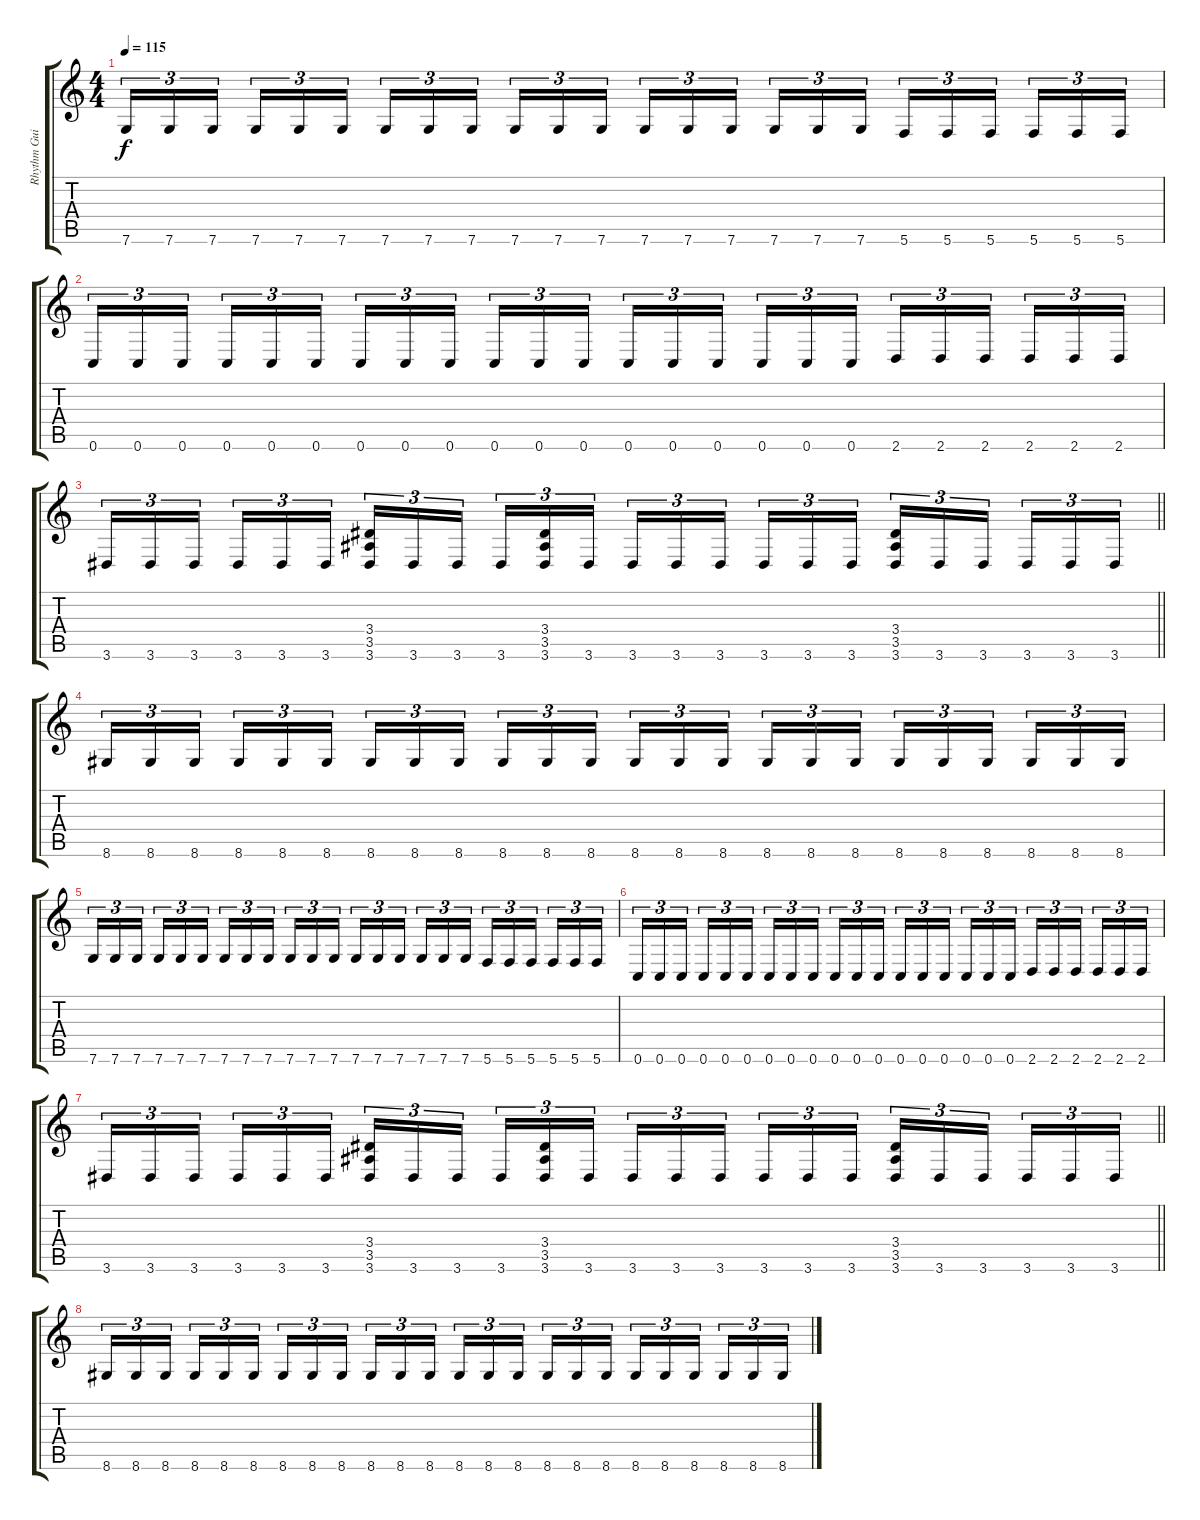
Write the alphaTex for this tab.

\track ("Rhythm Guitar - Joe Duplantier" "Rhythm Gui") {instrument distortionguitar}
\staff {score tabs}
\tuning (D4 A3 F3 C3 G2 C2) {hide}
\ts (4 4)
\tempo 115
\clef g2
\ks c
7.6.16{tu (3 2) dy f} 7.6.16{tu (3 2)} 7.6.16{tu (3 2) beam splitsecondary} 7.6.16{tu (3 2)} 7.6.16{tu (3 2)} 7.6.16{tu (3 2)} 7.6.16{tu (3 2)} 7.6.16{tu (3 2)} 7.6.16{tu (3 2) beam splitsecondary} 7.6.16{tu (3 2)} 7.6.16{tu (3 2)} 7.6.16{tu (3 2)} 7.6.16{tu (3 2)} 7.6.16{tu (3 2)} 7.6.16{tu (3 2) beam splitsecondary} 7.6.16{tu (3 2)} 7.6.16{tu (3 2)} 7.6.16{tu (3 2)} 5.6.16{tu (3 2)} 5.6.16{tu (3 2)} 5.6.16{tu (3 2) beam splitsecondary} 5.6.16{tu (3 2)} 5.6.16{tu (3 2)} 5.6.16{tu (3 2)} |
0.6.16{tu (3 2)} 0.6.16{tu (3 2)} 0.6.16{tu (3 2) beam splitsecondary} 0.6.16{tu (3 2)} 0.6.16{tu (3 2)} 0.6.16{tu (3 2)} 0.6.16{tu (3 2)} 0.6.16{tu (3 2)} 0.6.16{tu (3 2) beam splitsecondary} 0.6.16{tu (3 2)} 0.6.16{tu (3 2)} 0.6.16{tu (3 2)} 0.6.16{tu (3 2)} 0.6.16{tu (3 2)} 0.6.16{tu (3 2) beam splitsecondary} 0.6.16{tu (3 2)} 0.6.16{tu (3 2)} 0.6.16{tu (3 2)} 2.6.16{tu (3 2)} 2.6.16{tu (3 2)} 2.6.16{tu (3 2) beam splitsecondary} 2.6.16{tu (3 2)} 2.6.16{tu (3 2)} 2.6.16{tu (3 2)} |
\barLineRight lightlight
3.6.16{tu (3 2)} 3.6.16{tu (3 2)} 3.6.16{tu (3 2) beam splitsecondary} 3.6.16{tu (3 2)} 3.6.16{tu (3 2)} 3.6.16{tu (3 2)} (3.4 3.5 3.6).16{tu (3 2)} 3.6.16{tu (3 2)} 3.6.16{tu (3 2) beam splitsecondary} 3.6.16{tu (3 2)} (3.4 3.5 3.6).16{tu (3 2)} 3.6.16{tu (3 2)} 3.6.16{tu (3 2)} 3.6.16{tu (3 2)} 3.6.16{tu (3 2) beam splitsecondary} 3.6.16{tu (3 2)} 3.6.16{tu (3 2)} 3.6.16{tu (3 2)} (3.4 3.5 3.6).16{tu (3 2)} 3.6.16{tu (3 2)} 3.6.16{tu (3 2) beam splitsecondary} 3.6.16{tu (3 2)} 3.6.16{tu (3 2)} 3.6.16{tu (3 2)} |
\section ("" "")
8.6.16{tu (3 2)} 8.6.16{tu (3 2)} 8.6.16{tu (3 2) beam splitsecondary} 8.6.16{tu (3 2)} 8.6.16{tu (3 2)} 8.6.16{tu (3 2)} 8.6.16{tu (3 2)} 8.6.16{tu (3 2)} 8.6.16{tu (3 2) beam splitsecondary} 8.6.16{tu (3 2)} 8.6.16{tu (3 2)} 8.6.16{tu (3 2)} 8.6.16{tu (3 2)} 8.6.16{tu (3 2)} 8.6.16{tu (3 2) beam splitsecondary} 8.6.16{tu (3 2)} 8.6.16{tu (3 2)} 8.6.16{tu (3 2)} 8.6.16{tu (3 2)} 8.6.16{tu (3 2)} 8.6.16{tu (3 2) beam splitsecondary} 8.6.16{tu (3 2)} 8.6.16{tu (3 2)} 8.6.16{tu (3 2)} |
7.6.16{tu (3 2)} 7.6.16{tu (3 2)} 7.6.16{tu (3 2) beam splitsecondary} 7.6.16{tu (3 2)} 7.6.16{tu (3 2)} 7.6.16{tu (3 2)} 7.6.16{tu (3 2)} 7.6.16{tu (3 2)} 7.6.16{tu (3 2) beam splitsecondary} 7.6.16{tu (3 2)} 7.6.16{tu (3 2)} 7.6.16{tu (3 2)} 7.6.16{tu (3 2)} 7.6.16{tu (3 2)} 7.6.16{tu (3 2) beam splitsecondary} 7.6.16{tu (3 2)} 7.6.16{tu (3 2)} 7.6.16{tu (3 2)} 5.6.16{tu (3 2)} 5.6.16{tu (3 2)} 5.6.16{tu (3 2) beam splitsecondary} 5.6.16{tu (3 2)} 5.6.16{tu (3 2)} 5.6.16{tu (3 2)} |
0.6.16{tu (3 2)} 0.6.16{tu (3 2)} 0.6.16{tu (3 2) beam splitsecondary} 0.6.16{tu (3 2)} 0.6.16{tu (3 2)} 0.6.16{tu (3 2)} 0.6.16{tu (3 2)} 0.6.16{tu (3 2)} 0.6.16{tu (3 2) beam splitsecondary} 0.6.16{tu (3 2)} 0.6.16{tu (3 2)} 0.6.16{tu (3 2)} 0.6.16{tu (3 2)} 0.6.16{tu (3 2)} 0.6.16{tu (3 2) beam splitsecondary} 0.6.16{tu (3 2)} 0.6.16{tu (3 2)} 0.6.16{tu (3 2)} 2.6.16{tu (3 2)} 2.6.16{tu (3 2)} 2.6.16{tu (3 2) beam splitsecondary} 2.6.16{tu (3 2)} 2.6.16{tu (3 2)} 2.6.16{tu (3 2)} |
\barLineRight lightlight
3.6.16{tu (3 2)} 3.6.16{tu (3 2)} 3.6.16{tu (3 2) beam splitsecondary} 3.6.16{tu (3 2)} 3.6.16{tu (3 2)} 3.6.16{tu (3 2)} (3.4 3.5 3.6).16{tu (3 2)} 3.6.16{tu (3 2)} 3.6.16{tu (3 2) beam splitsecondary} 3.6.16{tu (3 2)} (3.4 3.5 3.6).16{tu (3 2)} 3.6.16{tu (3 2)} 3.6.16{tu (3 2)} 3.6.16{tu (3 2)} 3.6.16{tu (3 2) beam splitsecondary} 3.6.16{tu (3 2)} 3.6.16{tu (3 2)} 3.6.16{tu (3 2)} (3.4 3.5 3.6).16{tu (3 2)} 3.6.16{tu (3 2)} 3.6.16{tu (3 2) beam splitsecondary} 3.6.16{tu (3 2)} 3.6.16{tu (3 2)} 3.6.16{tu (3 2)} |
\section ("" "")
8.6.16{tu (3 2)} 8.6.16{tu (3 2)} 8.6.16{tu (3 2) beam splitsecondary} 8.6.16{tu (3 2)} 8.6.16{tu (3 2)} 8.6.16{tu (3 2)} 8.6.16{tu (3 2)} 8.6.16{tu (3 2)} 8.6.16{tu (3 2) beam splitsecondary} 8.6.16{tu (3 2)} 8.6.16{tu (3 2)} 8.6.16{tu (3 2)} 8.6.16{tu (3 2)} 8.6.16{tu (3 2)} 8.6.16{tu (3 2) beam splitsecondary} 8.6.16{tu (3 2)} 8.6.16{tu (3 2)} 8.6.16{tu (3 2)} 8.6.16{tu (3 2)} 8.6.16{tu (3 2)} 8.6.16{tu (3 2) beam splitsecondary} 8.6.16{tu (3 2)} 8.6.16{tu (3 2)} 8.6.16{tu (3 2)}
